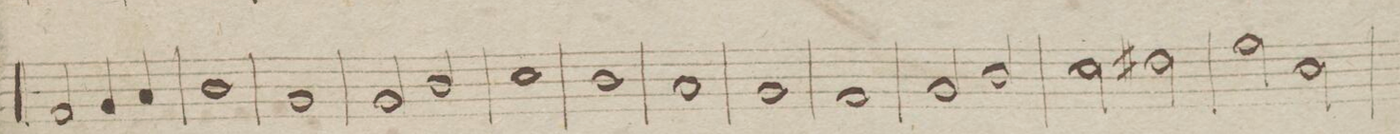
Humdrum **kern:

**kern	**dynam
*I"Clarinetto 2do. in B.	*
*clefG2	*
*k[b-]	*
*met(c)	*
*M2/2	*
2e/	.
4f/	.
4g/	.
=75	=75
1a	.
=76	=76
1f	.
=77	=77
2f/	.
2a/	.
=78	=78
1b-	.
=79	=79
1a	.
=80	=80
1g	.
=81	=81
1f	.
=82	=82
1e	.
=83	=83
2f/	.
2a/	.
=84	=84
2b-\	.
2cc#X\	.
=85	=85
2ee\	.
2b-\	.
=86	=86
*-	*-
